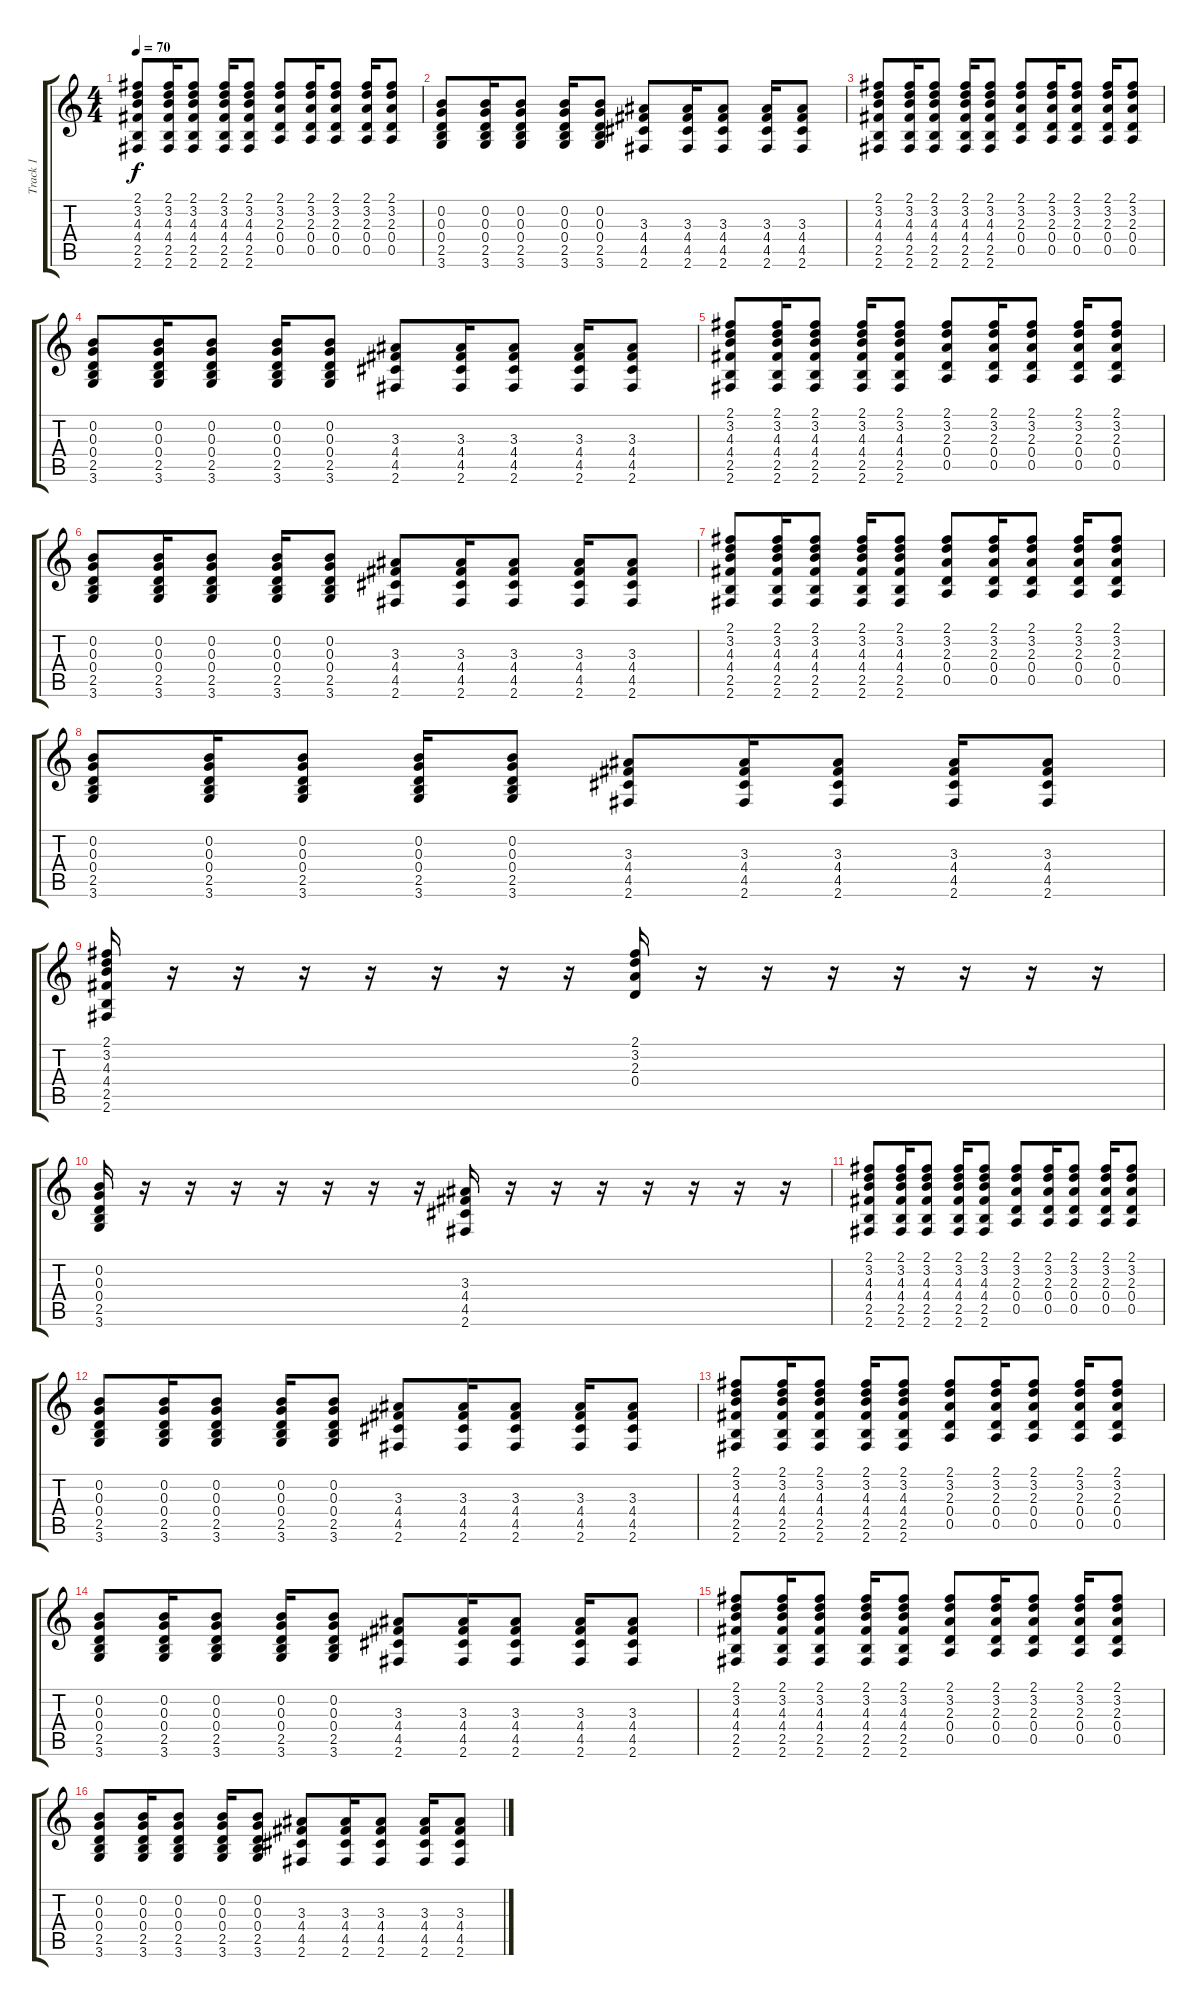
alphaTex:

\track ("Track 1" "Track 1") {instrument acousticguitarsteel}
\staff {score tabs}
\tuning (E4 B3 G3 D3 A2 E2) {hide}
\ts (4 4)
\tempo 70
\clef g2
\ks c
(2.1 3.2 4.3 4.4 2.5 2.6).8{dy f} (2.1 3.2 4.3 4.4 2.5 2.6).16 (2.1 3.2 4.3 4.4 2.5 2.6).8 (2.1 3.2 4.3 4.4 2.5 2.6).16 (2.1 3.2 4.3 4.4 2.5 2.6).8 (2.1 3.2 2.3 0.4 0.5).8 (2.1 3.2 2.3 0.4 0.5).16 (2.1 3.2 2.3 0.4 0.5).8 (2.1 3.2 2.3 0.4 0.5).16 (2.1 3.2 2.3 0.4 0.5).8 |
(0.2 0.3 0.4 2.5 3.6).8 (0.2 0.3 0.4 2.5 3.6).16 (0.2 0.3 0.4 2.5 3.6).8 (0.2 0.3 0.4 2.5 3.6).16 (0.2 0.3 0.4 2.5 3.6).8 (3.3 4.4 4.5 2.6).8 (3.3 4.4 4.5 2.6).16 (3.3 4.4 4.5 2.6).8 (3.3 4.4 4.5 2.6).16 (3.3 4.4 4.5 2.6).8 |
(2.1 3.2 4.3 4.4 2.5 2.6).8 (2.1 3.2 4.3 4.4 2.5 2.6).16 (2.1 3.2 4.3 4.4 2.5 2.6).8 (2.1 3.2 4.3 4.4 2.5 2.6).16 (2.1 3.2 4.3 4.4 2.5 2.6).8 (2.1 3.2 2.3 0.4 0.5).8 (2.1 3.2 2.3 0.4 0.5).16 (2.1 3.2 2.3 0.4 0.5).8 (2.1 3.2 2.3 0.4 0.5).16 (2.1 3.2 2.3 0.4 0.5).8 |
(0.2 0.3 0.4 2.5 3.6).8 (0.2 0.3 0.4 2.5 3.6).16 (0.2 0.3 0.4 2.5 3.6).8 (0.2 0.3 0.4 2.5 3.6).16 (0.2 0.3 0.4 2.5 3.6).8 (3.3 4.4 4.5 2.6).8 (3.3 4.4 4.5 2.6).16 (3.3 4.4 4.5 2.6).8 (3.3 4.4 4.5 2.6).16 (3.3 4.4 4.5 2.6).8 |
(2.1 3.2 4.3 4.4 2.5 2.6).8 (2.1 3.2 4.3 4.4 2.5 2.6).16 (2.1 3.2 4.3 4.4 2.5 2.6).8 (2.1 3.2 4.3 4.4 2.5 2.6).16 (2.1 3.2 4.3 4.4 2.5 2.6).8 (2.1 3.2 2.3 0.4 0.5).8 (2.1 3.2 2.3 0.4 0.5).16 (2.1 3.2 2.3 0.4 0.5).8 (2.1 3.2 2.3 0.4 0.5).16 (2.1 3.2 2.3 0.4 0.5).8 |
(0.2 0.3 0.4 2.5 3.6).8 (0.2 0.3 0.4 2.5 3.6).16 (0.2 0.3 0.4 2.5 3.6).8 (0.2 0.3 0.4 2.5 3.6).16 (0.2 0.3 0.4 2.5 3.6).8 (3.3 4.4 4.5 2.6).8 (3.3 4.4 4.5 2.6).16 (3.3 4.4 4.5 2.6).8 (3.3 4.4 4.5 2.6).16 (3.3 4.4 4.5 2.6).8 |
(2.1 3.2 4.3 4.4 2.5 2.6).8 (2.1 3.2 4.3 4.4 2.5 2.6).16 (2.1 3.2 4.3 4.4 2.5 2.6).8 (2.1 3.2 4.3 4.4 2.5 2.6).16 (2.1 3.2 4.3 4.4 2.5 2.6).8 (2.1 3.2 2.3 0.4 0.5).8 (2.1 3.2 2.3 0.4 0.5).16 (2.1 3.2 2.3 0.4 0.5).8 (2.1 3.2 2.3 0.4 0.5).16 (2.1 3.2 2.3 0.4 0.5).8 |
(0.2 0.3 0.4 2.5 3.6).8 (0.2 0.3 0.4 2.5 3.6).16 (0.2 0.3 0.4 2.5 3.6).8 (0.2 0.3 0.4 2.5 3.6).16 (0.2 0.3 0.4 2.5 3.6).8 (3.3 4.4 4.5 2.6).8 (3.3 4.4 4.5 2.6).16 (3.3 4.4 4.5 2.6).8 (3.3 4.4 4.5 2.6).16 (3.3 4.4 4.5 2.6).8 |
(2.1 3.2 4.3 4.4 2.5 2.6).16 r.16 r.16 r.16 r.16 r.16 r.16 r.16 (2.1 3.2 2.3 0.4).16 r.16 r.16 r.16 r.16 r.16 r.16 r.16 |
(0.2 0.3 0.4 2.5 3.6).16 r.16 r.16 r.16 r.16 r.16 r.16 r.16 (3.3 4.4 4.5 2.6).16 r.16 r.16 r.16 r.16 r.16 r.16 r.16 |
(2.1 3.2 4.3 4.4 2.5 2.6).8 (2.1 3.2 4.3 4.4 2.5 2.6).16 (2.1 3.2 4.3 4.4 2.5 2.6).8 (2.1 3.2 4.3 4.4 2.5 2.6).16 (2.1 3.2 4.3 4.4 2.5 2.6).8 (2.1 3.2 2.3 0.4 0.5).8 (2.1 3.2 2.3 0.4 0.5).16 (2.1 3.2 2.3 0.4 0.5).8 (2.1 3.2 2.3 0.4 0.5).16 (2.1 3.2 2.3 0.4 0.5).8 |
(0.2 0.3 0.4 2.5 3.6).8 (0.2 0.3 0.4 2.5 3.6).16 (0.2 0.3 0.4 2.5 3.6).8 (0.2 0.3 0.4 2.5 3.6).16 (0.2 0.3 0.4 2.5 3.6).8 (3.3 4.4 4.5 2.6).8 (3.3 4.4 4.5 2.6).16 (3.3 4.4 4.5 2.6).8 (3.3 4.4 4.5 2.6).16 (3.3 4.4 4.5 2.6).8 |
(2.1 3.2 4.3 4.4 2.5 2.6).8 (2.1 3.2 4.3 4.4 2.5 2.6).16 (2.1 3.2 4.3 4.4 2.5 2.6).8 (2.1 3.2 4.3 4.4 2.5 2.6).16 (2.1 3.2 4.3 4.4 2.5 2.6).8 (2.1 3.2 2.3 0.4 0.5).8 (2.1 3.2 2.3 0.4 0.5).16 (2.1 3.2 2.3 0.4 0.5).8 (2.1 3.2 2.3 0.4 0.5).16 (2.1 3.2 2.3 0.4 0.5).8 |
(0.2 0.3 0.4 2.5 3.6).8 (0.2 0.3 0.4 2.5 3.6).16 (0.2 0.3 0.4 2.5 3.6).8 (0.2 0.3 0.4 2.5 3.6).16 (0.2 0.3 0.4 2.5 3.6).8 (3.3 4.4 4.5 2.6).8 (3.3 4.4 4.5 2.6).16 (3.3 4.4 4.5 2.6).8 (3.3 4.4 4.5 2.6).16 (3.3 4.4 4.5 2.6).8 |
(2.1 3.2 4.3 4.4 2.5 2.6).8 (2.1 3.2 4.3 4.4 2.5 2.6).16 (2.1 3.2 4.3 4.4 2.5 2.6).8 (2.1 3.2 4.3 4.4 2.5 2.6).16 (2.1 3.2 4.3 4.4 2.5 2.6).8 (2.1 3.2 2.3 0.4 0.5).8 (2.1 3.2 2.3 0.4 0.5).16 (2.1 3.2 2.3 0.4 0.5).8 (2.1 3.2 2.3 0.4 0.5).16 (2.1 3.2 2.3 0.4 0.5).8 |
(0.2 0.3 0.4 2.5 3.6).8 (0.2 0.3 0.4 2.5 3.6).16 (0.2 0.3 0.4 2.5 3.6).8 (0.2 0.3 0.4 2.5 3.6).16 (0.2 0.3 0.4 2.5 3.6).8 (3.3 4.4 4.5 2.6).8 (3.3 4.4 4.5 2.6).16 (3.3 4.4 4.5 2.6).8 (3.3 4.4 4.5 2.6).16 (3.3 4.4 4.5 2.6).8
